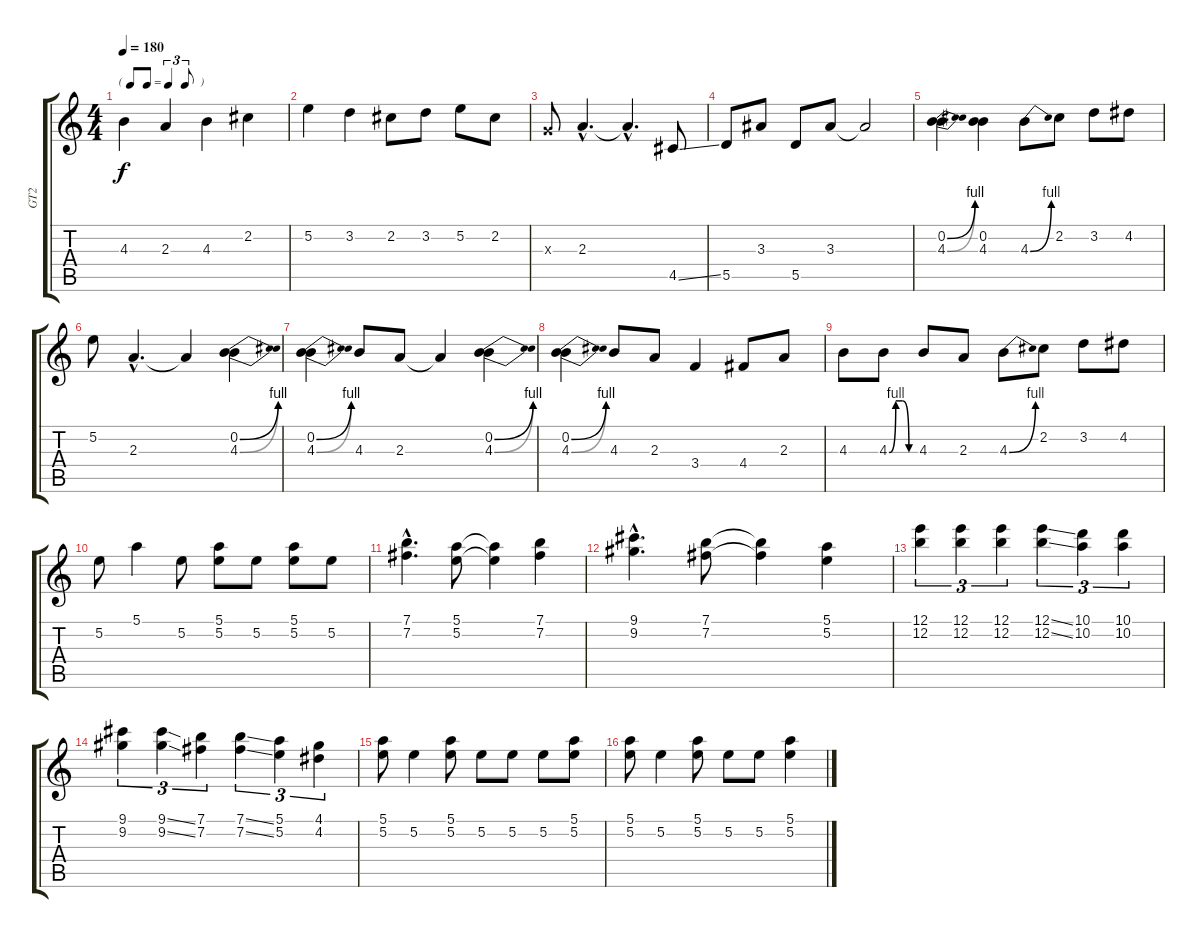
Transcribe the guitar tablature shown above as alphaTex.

\track ("GT2" "GT2") {instrument overdrivenguitar}
\staff {score tabs}
\tuning (E4 B3 G3 D3 A2 E2) {hide}
\ts (4 4)
\tf triplet8th
\tempo 180
\clef g2
\ks c
4.3.4{dy f} 2.3.4 4.3.4 2.2.4 |
5.2.4 3.2.4 2.2.8 3.2.8 5.2.8 2.2.8 |
0.3{x}.8 2.3{hac}.4{d} 2.3{hac t}.4{d} 4.5{ss}.8 |
5.5.8 3.3.8 5.5.8 3.3.8 3.3{t}.2 |
(0.2{be (bend 0 0 60 4)} 4.3{be (bend 0 0 60 4)}).4 (0.2 4.3).4 4.3{be (bend 0 0 60 4)}.8 2.2.8 3.2.8 4.2.8 |
5.2.8 2.3{hac}.4{d} 2.3{t}.4 (0.2{be (bend 0 0 60 4)} 4.3{be (bend 0 0 60 4)}).4 |
(0.2{be (bend 0 0 60 4)} 4.3{be (bend 0 0 60 4)}).4 4.3.8 2.3.8 2.3{t}.4 (0.2{be (bend 0 0 60 4)} 4.3{be (bend 0 0 60 4)}).4 |
(0.2{be (bend 0 0 60 4)} 4.3{be (bend 0 0 60 4)}).4 4.3.8 2.3.8 3.4.4 4.4.8 2.3.8 |
4.3.8 4.3{be (custom 0 0 15 4 30 4 45 0 60 0)}.8 4.3.8 2.3.8 4.3{be (bend 0 0 60 4)}.8 2.2.8 3.2.8 4.2.8 |
5.2.8 5.1.4 5.2.8 (5.1 5.2).8 5.2.8 (5.1 5.2).8 5.2.8 |
(7.1{hac} 7.2{hac}).4{d} (5.1 5.2).8 (5.1{t} 5.2{t}).4 (7.1 7.2).4 |
(9.1{hac} 9.2{hac}).4{d} (7.1 7.2).8 (7.1{t} 7.2{t}).4 (5.1 5.2).4 |
(12.1 12.2).4{tu (3 2)} (12.1 12.2).4{tu (3 2)} (12.1 12.2).4{tu (3 2)} (12.1{ss} 12.2{ss}).4{tu (3 2)} (10.1 10.2).4{tu (3 2)} (10.1 10.2).4{tu (3 2)} |
(9.1 9.2).4{tu (3 2)} (9.1{ss} 9.2{ss}).4{tu (3 2)} (7.1 7.2).4{tu (3 2)} (7.1{ss} 7.2{ss}).4{tu (3 2)} (5.1 5.2).4{tu (3 2)} (4.1 4.2).4{tu (3 2)} |
(5.1 5.2).8 5.2.4 (5.1 5.2).8 5.2.8 5.2.8 5.2.8 (5.1 5.2).8 |
(5.1 5.2).8 5.2.4 (5.1 5.2).8 5.2.8 5.2.8 (5.1 5.2).4
